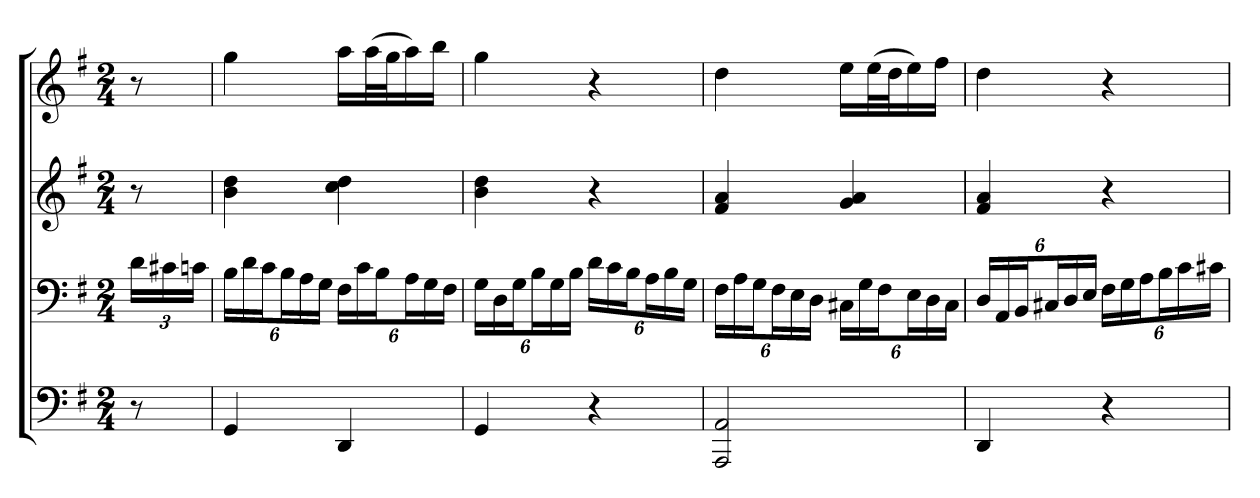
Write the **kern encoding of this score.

**kern	**kern	**kern	**kern
*part4	*part3	*part2	*part1
*staff4	*staff3	*staff2	*staff1
*clefF4	*clefF4	*clefG2	*clefG2
*k[f#]	*k[f#]	*k[f#]	*k[f#]
*G:	*G:	*G:	*G:
*M2/4	*M2/4	*M2/4	*M2/4
=	=	=	=
8r	24dLL	8r	8r
.	24c#X	.	.
.	24cnJJ	.	.
=	=	=	=
4GG	24BLL	4b 4dd	4gg
.	24d	.	.
.	24cJ	.	.
.	24BL	.	.
.	24A	.	.
.	24GJJ	.	.
4DD	24F#LL	4cc 4dd	16aaLL
.	24c	.	.
.	.	.	(32aaL
.	24BJ	.	.
.	.	.	32ggJ
.	24AL	.	16aa)
.	24G	.	.
.	.	.	16bbJJ
.	24F#JJ	.	.
=	=	=	=
4GG	24GLL	4b 4dd	4gg
.	24D	.	.
.	24GJ	.	.
.	24BL	.	.
.	24G	.	.
.	24BJJ	.	.
4r	24dLL	4r	4r
.	24c	.	.
.	24BJ	.	.
.	24AL	.	.
.	24B	.	.
.	24GJJ	.	.
=	=	=	=
2AAA 2AA	24F#LL	4f# 4a	4dd
.	24A	.	.
.	24GJ	.	.
.	24F#L	.	.
.	24E	.	.
.	24DJJ	.	.
.	24C#XLL	4g 4a	16eeLL
.	24G	.	.
.	.	.	(32eeL
.	24F#J	.	.
.	.	.	32ddJ
.	24EL	.	16ee)
.	24D	.	.
.	.	.	16ff#JJ
.	24C#JJ	.	.
=	=	=	=
4DD	24DLL	4f# 4a	4dd
.	24AA	.	.
.	24BBJ	.	.
.	24C#XL	.	.
.	24D	.	.
.	24EJJ	.	.
4r	24F#LL	4r	4r
.	24G	.	.
.	24AJ	.	.
.	24BL	.	.
.	24c	.	.
.	24c#XJJ	.	.
=	=	=	=
*-	*-	*-	*-
